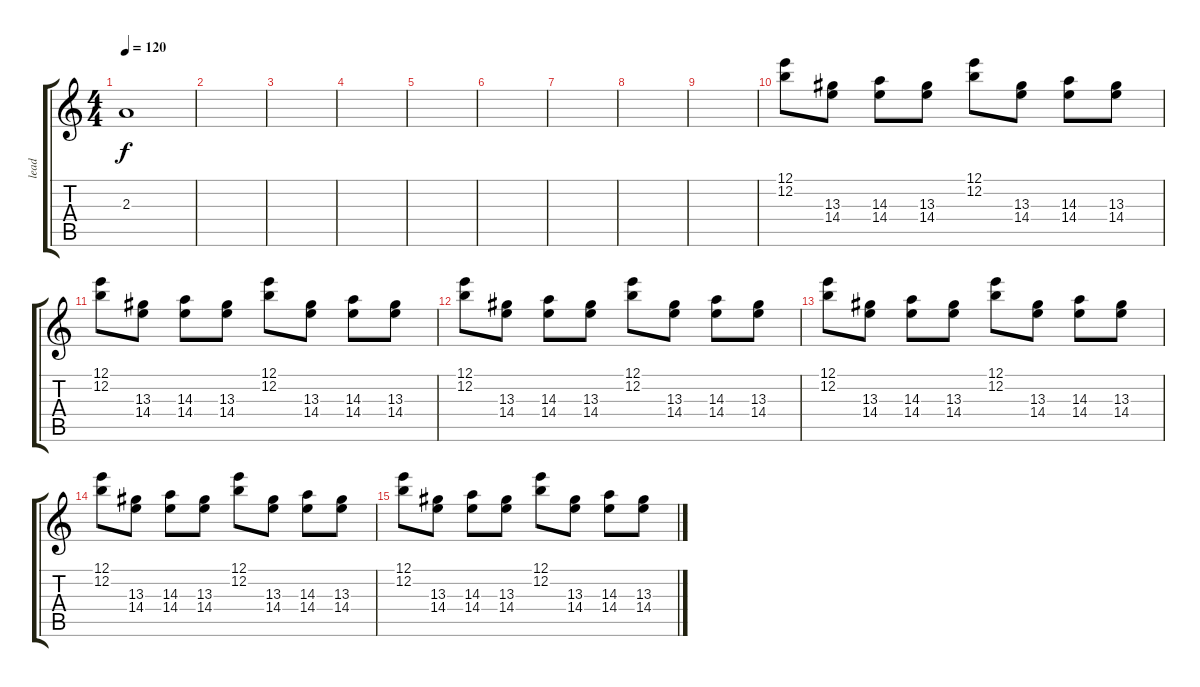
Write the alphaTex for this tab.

\track ("lead" "lead") {instrument overdrivenguitar}
\staff {score tabs}
\tuning (E4 B3 G3 D3 A2 E2) {hide}
\ts (4 4)
\tempo 120
\clef g2
\ks c
2.3{t}.1{dy f} |
|
|
|
|
|
|
|
|
(12.1 12.2).8 (13.3 14.4).8 (14.3 14.4).8 (13.3 14.4).8 (12.1 12.2).8 (13.3 14.4).8 (14.3 14.4).8 (13.3 14.4).8 |
(12.1 12.2).8 (13.3 14.4).8 (14.3 14.4).8 (13.3 14.4).8 (12.1 12.2).8 (13.3 14.4).8 (14.3 14.4).8 (13.3 14.4).8 |
(12.1 12.2).8 (13.3 14.4).8 (14.3 14.4).8 (13.3 14.4).8 (12.1 12.2).8 (13.3 14.4).8 (14.3 14.4).8 (13.3 14.4).8 |
(12.1 12.2).8 (13.3 14.4).8 (14.3 14.4).8 (13.3 14.4).8 (12.1 12.2).8 (13.3 14.4).8 (14.3 14.4).8 (13.3 14.4).8 |
(12.1 12.2).8 (13.3 14.4).8 (14.3 14.4).8 (13.3 14.4).8 (12.1 12.2).8 (13.3 14.4).8 (14.3 14.4).8 (13.3 14.4).8 |
(12.1 12.2).8 (13.3 14.4).8 (14.3 14.4).8 (13.3 14.4).8 (12.1 12.2).8 (13.3 14.4).8 (14.3 14.4).8 (13.3 14.4).8
